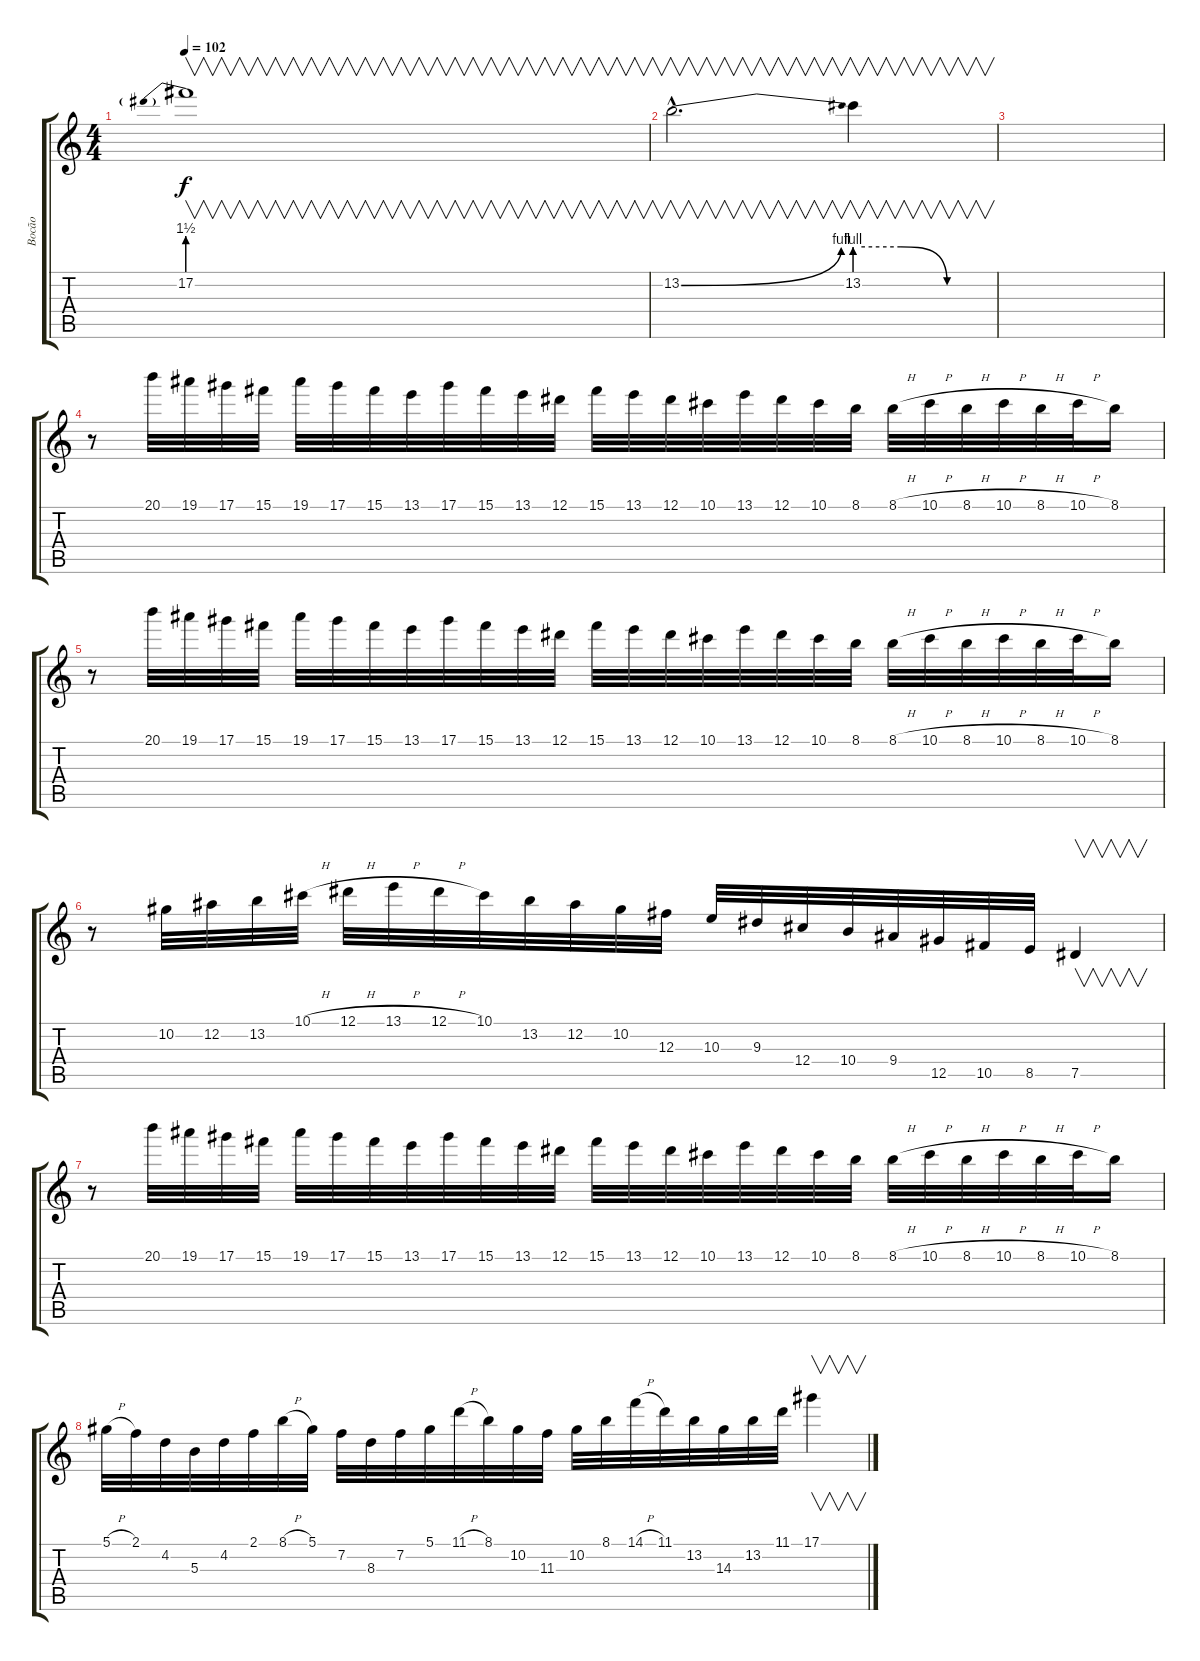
\track ("Bocão" "Bocão") {instrument overdrivenguitar}
\staff {score tabs}
\tuning (Eb4 Bb3 Gb3 Db3 Ab2 Eb2) {hide}
\ts (4 4)
\tempo 102
\clef g2
\ks c
17.2{be (prebend 0 6 60 6)}.1{v dy f} |
13.2{be (bend 0 0 60 4) hac}.2{v d} 13.2{be (custom 0 4 20 4 40 0 60 0)}.4{v} |
|
r.8 20.1.32 19.1.32 17.1.32 15.1.32 19.1.32 17.1.32 15.1.32 13.1.32 17.1.32 15.1.32 13.1.32 12.1.32 15.1.32 13.1.32 12.1.32 10.1.32 13.1.32 12.1.32 10.1.32 8.1.32 8.1{h}.32 10.1{h}.32 8.1{h}.32 10.1{h}.32 8.1{h}.32 10.1{h}.32 8.1.16 |
r.8 20.1.32 19.1.32 17.1.32 15.1.32 19.1.32 17.1.32 15.1.32 13.1.32 17.1.32 15.1.32 13.1.32 12.1.32 15.1.32 13.1.32 12.1.32 10.1.32 13.1.32 12.1.32 10.1.32 8.1.32 8.1{h}.32 10.1{h}.32 8.1{h}.32 10.1{h}.32 8.1{h}.32 10.1{h}.32 8.1.16 |
r.8 10.2.32 12.2.32 13.2.32 10.1{h}.32 12.1{h}.32 13.1{h}.32 12.1{h}.32 10.1.32 13.2.32 12.2.32 10.2.32 12.3.32 10.3.32 9.3.32 12.4.32 10.4.32 9.4.32 12.5.32 10.5.32 8.5.32 7.5.4{v} |
r.8 20.1.32 19.1.32 17.1.32 15.1.32 19.1.32 17.1.32 15.1.32 13.1.32 17.1.32 15.1.32 13.1.32 12.1.32 15.1.32 13.1.32 12.1.32 10.1.32 13.1.32 12.1.32 10.1.32 8.1.32 8.1{h}.32 10.1{h}.32 8.1{h}.32 10.1{h}.32 8.1{h}.32 10.1{h}.32 8.1.16 |
5.1{h}.32 2.1.32 4.2.32 5.3.32 4.2.32 2.1.32 8.1{h}.32 5.1.32 7.2.32 8.3.32 7.2.32 5.1.32 11.1{h}.32 8.1.32 10.2.32 11.3.32 10.2.32 8.1.32 14.1{h}.32 11.1.32 13.2.32 14.3.32 13.2.32 11.1.32 17.1.4{v}
